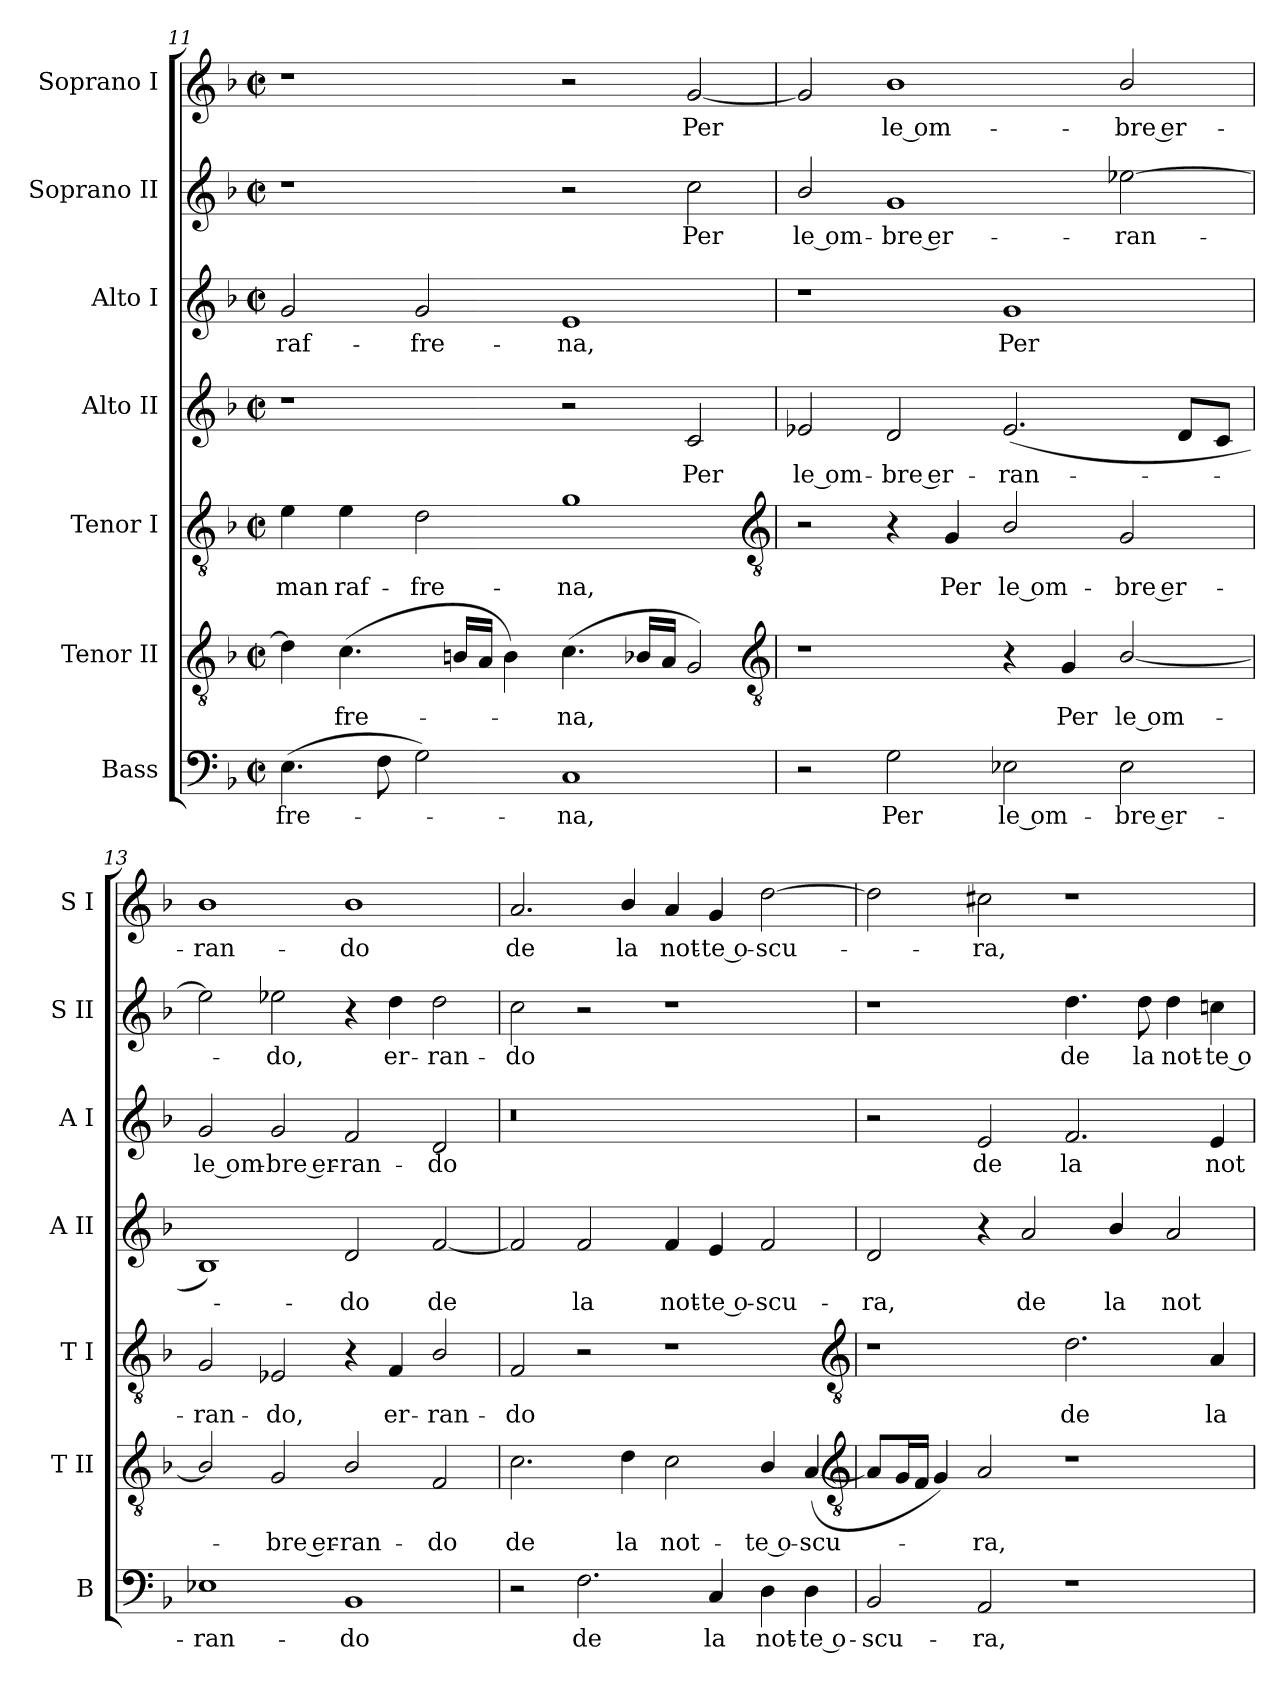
**kern	**text	**kern	**text	**kern	**text	**kern	**text	**kern	**text	**kern	**text	**kern	**text
*part7	*part7	*part6	*part6	*part5	*part5	*part4	*part4	*part3	*part3	*part2	*part2	*part1	*part1
*staff7	*staff7	*staff6	*staff6	*staff5	*staff5	*staff4	*staff4	*staff3	*staff3	*staff2	*staff2	*staff1	*staff1
*I"Bass	*	*I"Tenor II	*	*I"Tenor I	*	*I"Alto II	*	*I"Alto I	*	*I"Soprano II	*	*I"Soprano I	*
*I'B	*	*I'T II	*	*I'T I	*	*I'A II	*	*I'A I	*	*I'S II	*	*I'S I	*
*clefF4	*	*clefGv2	*	*clefGv2	*	*clefG2	*	*clefG2	*	*clefG2	*	*clefG2	*
*k[b-]	*	*k[b-]	*	*k[b-]	*	*k[b-]	*	*k[b-]	*	*k[b-]	*	*k[b-]	*
*M2/2	*	*M2/2	*	*M2/2	*	*M2/2	*	*M2/2	*	*M2/2	*	*M2/2	*
*met(c|)	*	*met(c|)	*	*met(c|)	*	*met(c|)	*	*met(c|)	*	*met(c|)	*	*met(c|)	*
=11	=11	=11	=11	=11	=11	=11	=11	=11	=11	=11	=11	=11	=11
!	!LO:LY:b	!	!	!	!LO:LY:b	!	!	!	!LO:LY:b	!	!	!	!
(>4.E	-fre-	4d]	.	4e	man	1r	.	2g	raf-	1r	.	1r	.
!	!	!	!LO:LY:b	!	!LO:LY:b	!	!	!	!	!	!	!	!
.	.	(>4.c	fre-	4e	raf-	.	.	.	.	.	.	.	.
8F	.	.	.	.	.	.	.	.	.	.	.	.	.
!	!	!	!	!	!LO:LY:b	!	!	!	!LO:LY:b	!	!	!	!
2G)	.	.	.	2d	-fre-	.	.	2g	-fre-	.	.	.	.
.	.	16BnLL	.	.	.	.	.	.	.	.	.	.	.
.	.	16AJJ	.	.	.	.	.	.	.	.	.	.	.
.	.	4B)	.	.	.	.	.	.	.	.	.	.	.
!	!LO:LY:b	!	!LO:LY:b	!	!LO:LY:b	!	!	!	!LO:LY:b	!	!	!	!
1C	na,	(<4.c	na,	1g	-na,	2r	.	1e	-na,	2r	.	2r	.
.	.	16B-XLL	.	.	.	.	.	.	.	.	.	.	.
.	.	16AJJ	.	.	.	.	.	.	.	.	.	.	.
!	!	!	!	!	!	!	!LO:LY:b	!	!	!	!LO:LY:b	!	!LO:LY:b
.	.	2G)	.	.	.	2c	Per	.	.	2cc	Per	[2g	Per
*	*	*clefGv2	*	*clefGv2	*	*	*	*	*	*	*	*	*
!!LO:LB:g=z
=12	=12	=12	=12	=12	=12	=12	=12	=12	=12	=12	=12	=12	=12
!	!	!	!	!	!	!	!LO:LY:b	!	!	!	!LO:LY:b	!	!
2r	.	1r	.	2r	.	2e-X	le om-	1r	.	2b-/	le om-	2g]	.
!	!LO:LY:b	!	!	!	!	!	!LO:LY:b	!	!	!	!LO:LY:b	!	!LO:LY:b
2G	Per	.	.	4r	.	2d	-bre er-	.	.	1g	-bre er-	1b-	le om-
!	!	!	!	!	!LO:LY:b	!	!	!	!	!	!	!	!
.	.	.	.	4G	Per	.	.	.	.	.	.	.	.
!	!LO:LY:b	!	!	!	!LO:LY:b	!	!LO:LY:b	!	!LO:LY:b	!	!	!	!
2E-X	le om-	4r	.	2B-/	le om-	(<2.e-	-ran-	1g	Per	.	.	.	.
!	!	!	!LO:LY:b	!	!	!	!	!	!	!	!	!	!
.	.	4G	Per	.	.	.	.	.	.	.	.	.	.
!	!LO:LY:b	!	!LO:LY:b	!	!LO:LY:b	!	!	!	!	!	!LO:LY:b	!	!LO:LY:b
2E-	-bre er-	[2B-/	le om-	2G	-bre er-	.	.	.	.	[2ee-X	-ran-	2b-/	-bre er-
.	.	.	.	.	.	8dL	.	.	.	.	.	.	.
.	.	.	.	.	.	8cJ	.	.	.	.	.	.	.
=13	=13	=13	=13	=13	=13	=13	=13	=13	=13	=13	=13	=13	=13
!	!LO:LY:b	!	!	!	!LO:LY:b	!	!	!	!LO:LY:b	!	!	!	!LO:LY:b
1E-X	-ran-	2B-/]	.	2G	-ran-	1B-)	.	2g	le om-	2ee-]	.	1b-	-ran-
!	!	!	!LO:LY:b	!	!LO:LY:b	!	!	!	!LO:LY:b	!	!LO:LY:b	!	!
.	.	2G	bre er-	2E-X	-do,	.	.	2g	-bre er-	2ee-X	do,	.	.
!	!LO:LY:b	!	!LO:LY:b	!	!	!	!LO:LY:b	!	!LO:LY:b	!	!	!	!LO:LY:b
1BB-	-do	2B-/	-ran-	4r	.	2d	do	2f	-ran-	4r	.	1b-	-do
!	!	!	!	!	!LO:LY:b	!	!	!	!	!	!LO:LY:b	!	!
.	.	.	.	4F	er-	.	.	.	.	4dd	er-	.	.
!	!	!	!LO:LY:b	!	!LO:LY:b	!	!LO:LY:b	!	!LO:LY:b	!	!LO:LY:b	!	!
.	.	2F	-do	2B-/	-ran-	[2f	de	2d	-do	2dd	-ran-	.	.
=14	=14	=14	=14	=14	=14	=14	=14	=14	=14	=14	=14	=14	=14
!	!	!	!LO:LY:b	!	!LO:LY:b	!	!	!	!	!	!LO:LY:b	!	!LO:LY:b
2r	.	2.c	de	2F	-do	2f]	.	0r	.	2cc	-do	2.a	de
!	!LO:LY:b	!	!	!	!	!	!LO:LY:b	!	!	!	!	!	!
2.F	de	.	.	2r	.	2f	la	.	.	2r	.	.	.
!	!	!	!LO:LY:b	!	!	!	!	!	!	!	!	!	!LO:LY:b
.	.	4d	la	.	.	.	.	.	.	.	.	4b-/	la
!	!	!	!LO:LY:b	!	!	!	!LO:LY:b	!	!	!	!	!	!LO:LY:b
.	.	2c	not-	1r	.	4f	not-	.	.	1r	.	4a	not-
!	!LO:LY:b	!	!	!	!	!	!LO:LY:b	!	!	!	!	!	!LO:LY:b
4C	la	.	.	.	.	4e	-te o-	.	.	.	.	4g	-te o-
!	!LO:LY:b	!	!LO:LY:b	!	!	!	!LO:LY:b	!	!	!	!	!	!LO:LY:b
4D	not-	4B-/	-te o-	.	.	2f	-scu-	.	.	.	.	[2dd	-scu-
!	!LO:LY:b	!	!LO:LY:b	!	!	!	!	!	!	!	!	!	!
4D	-te o-	(<[4A	-scu-	.	.	.	.	.	.	.	.	.	.
*	*	*clefGv2	*	*clefGv2	*	*	*	*	*	*	*	*	*
!!LO:PB:g=z
=15	=15	=15	=15	=15	=15	=15	=15	=15	=15	=15	=15	=15	=15
!	!LO:LY:b	!	!	!	!	!	!LO:LY:b	!	!	!	!	!	!
2BB-	-scu-	8AL]	.	1r	.	2d	-ra,	2r	.	1r	.	2dd]	.
.	.	16GL	.	.	.	.	.	.	.	.	.	.	.
.	.	16FJJ	.	.	.	.	.	.	.	.	.	.	.
.	.	4G)	.	.	.	.	.	.	.	.	.	.	.
!	!LO:LY:b	!	!LO:LY:b	!	!	!	!	!	!LO:LY:b	!	!	!	!LO:LY:b
2AA	-ra,	2A	ra,	.	.	4r	.	2e	de	.	.	2cc#X	ra,
!	!	!	!	!	!	!	!LO:LY:b	!	!	!	!	!	!
.	.	.	.	.	.	2a	de	.	.	.	.	.	.
!	!	!	!	!	!LO:LY:b	!	!	!	!LO:LY:b	!	!LO:LY:b	!	!
1r	.	1r	.	2.d	de	.	.	2.f	la	4.dd	de	1r	.
!	!	!	!	!	!	!	!LO:LY:b	!	!	!	!	!	!
.	.	.	.	.	.	4b-/	la	.	.	.	.	.	.
!	!	!	!	!	!	!	!	!	!	!	!LO:LY:b	!	!
.	.	.	.	.	.	.	.	.	.	8dd	la	.	.
!	!	!	!	!	!	!	!LO:LY:b	!	!	!	!LO:LY:b	!	!
.	.	.	.	.	.	2a	not-	.	.	4dd	not-	.	.
!	!	!	!	!	!LO:LY:b	!	!	!	!LO:LY:b	!	!LO:LY:b	!	!
.	.	.	.	4A	la	.	.	4e	not-	4ccn\	-te o-	.	.
=	=	=	=	=	=	=	=	=	=	=	=	=	=
*-	*-	*-	*-	*-	*-	*-	*-	*-	*-	*-	*-	*-	*-
